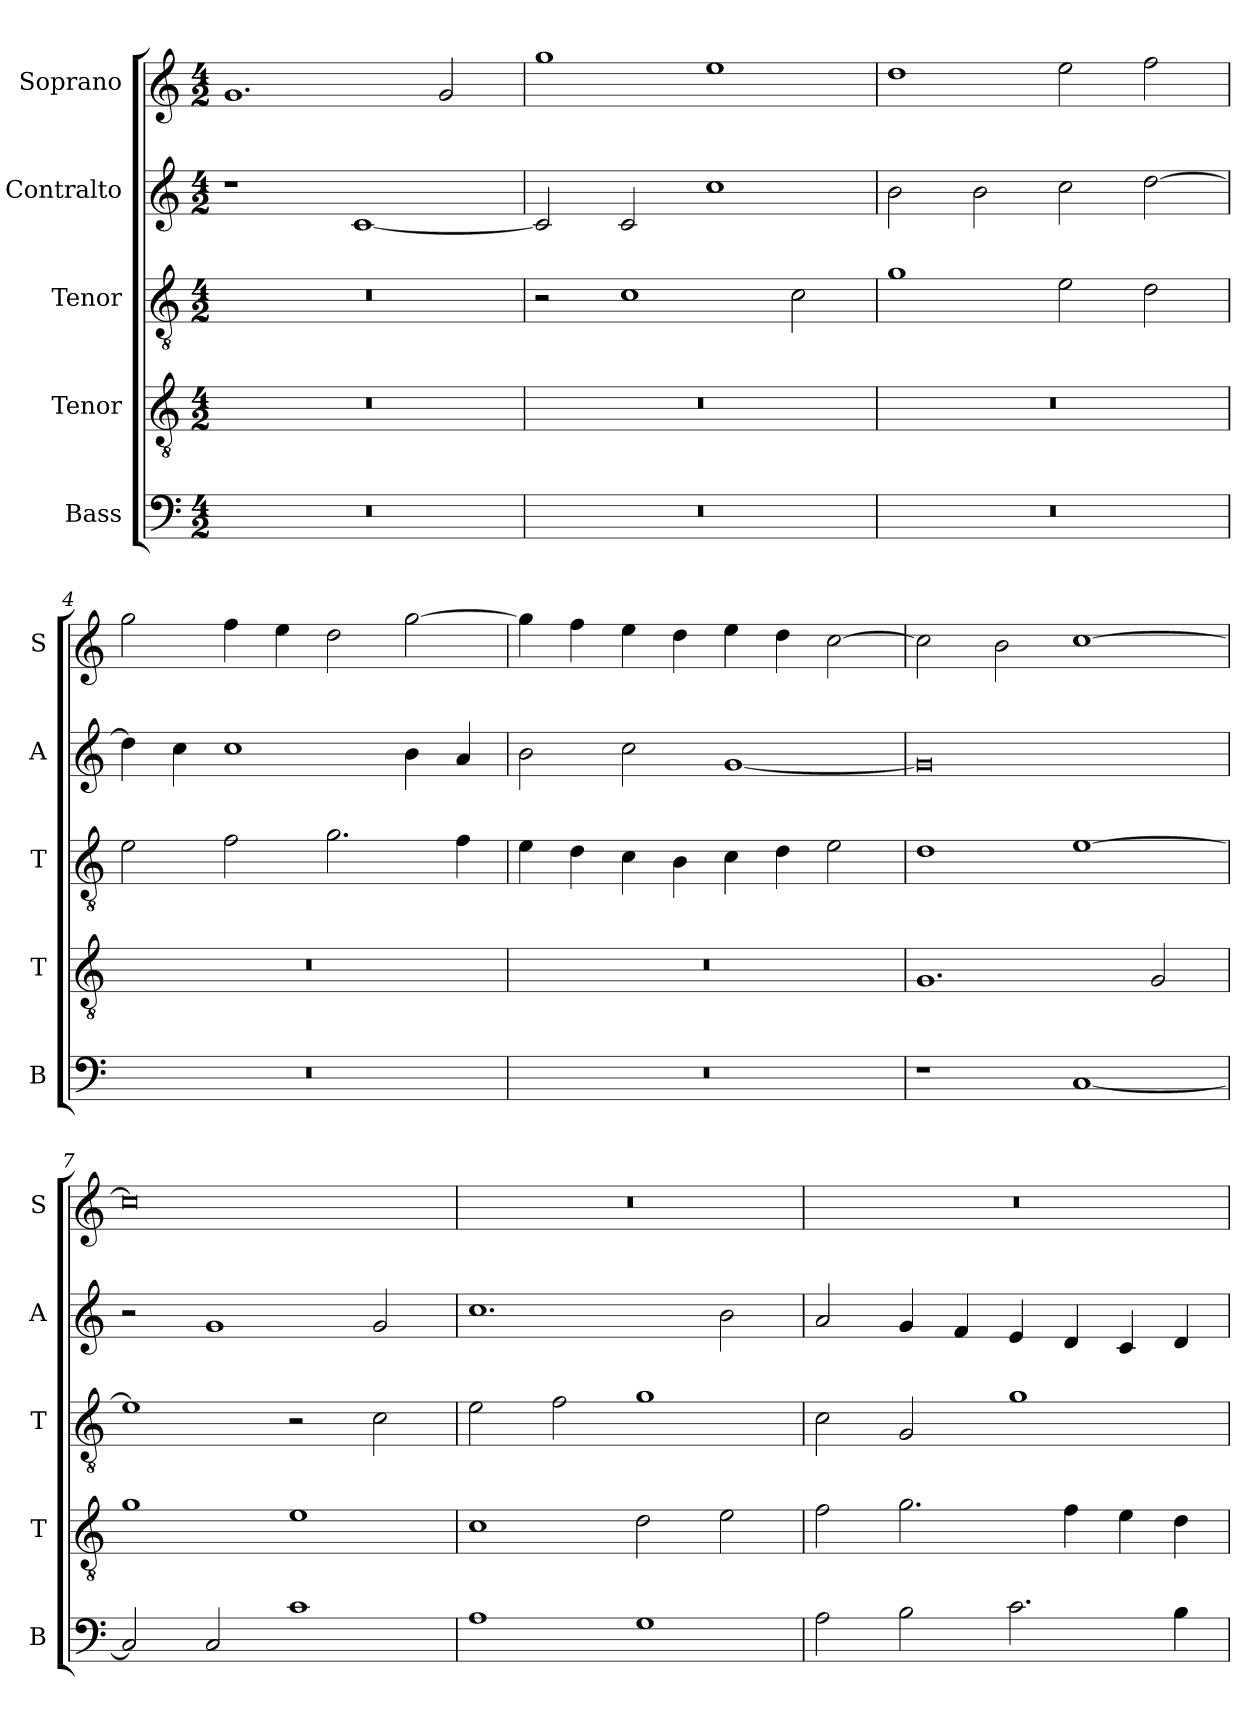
**kern	**kern	**kern	**kern	**kern
*part5	*part4	*part3	*part2	*part1
*staff5	*staff4	*staff3	*staff2	*staff1
*I"Bass	*I"Tenor	*I"Tenor	*I"Contralto	*I"Soprano
*I'B	*I'T	*I'T	*I'A	*I'S
*clefF4	*clefGv2	*clefGv2	*clefG2	*clefG2
*k[]	*k[]	*k[]	*k[]	*k[]
*C:ion	*C:ion	*C:ion	*C:ion	*C:ion
*M4/2	*M4/2	*M4/2	*M4/2	*M4/2
=1	=1	=1	=1	=1
0r	0r	0r	1r	1.g
.	.	.	[1c	.
.	.	.	.	2g
=2	=2	=2	=2	=2
0r	0r	2r	2c]	1gg
.	.	1c	2c	.
.	.	.	1cc	1ee
.	.	2c	.	.
=3	=3	=3	=3	=3
0r	0r	1g	2b	1dd
.	.	.	2b	.
.	.	2e	2cc	2ee
.	.	2d	[2dd	2ff
=4	=4	=4	=4	=4
0r	0r	2e	4dd]	2gg
.	.	.	4cc	.
.	.	2f	1cc	4ff
.	.	.	.	4ee
.	.	2.g	.	2dd
.	.	.	4b	[2gg
.	.	4f	4a	.
=5	=5	=5	=5	=5
0r	0r	4e	2b	4gg]
.	.	4d	.	4ff
.	.	4c	2cc	4ee
.	.	4B	.	4dd
.	.	4c	[1g	4ee
.	.	4d	.	4dd
.	.	2e	.	[2cc
=6	=6	=6	=6	=6
1r	1.G	1d	0g]	2cc]
.	.	.	.	2b
[1C	.	[1e	.	[1cc
.	2G	.	.	.
=7	=7	=7	=7	=7
2C]	1g	1e]	2r	0cc]
2C	.	.	1g	.
1c	1e	2r	.	.
.	.	2c	2g	.
=8	=8	=8	=8	=8
1A	1c	2e	1.cc	0r
.	.	2f	.	.
1G	2d	1g	.	.
.	2e	.	2b	.
=9	=9	=9	=9	=9
2A	2f	2c	2a	0r
2B	2.g	2G	4g	.
.	.	.	4f	.
2.c	.	1g	4e	.
.	4f	.	4d	.
.	4e	.	4c	.
4B	4d	.	4d	.
=	=	=	=	=
*-	*-	*-	*-	*-
